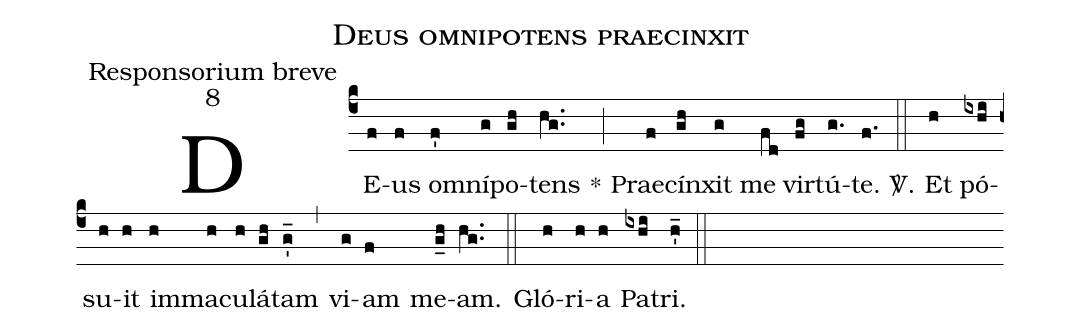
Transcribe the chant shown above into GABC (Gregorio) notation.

name:Deus omnipotens praecinxit;
office-part:Responsorium breve;
mode:8;
%%
(c4) DE(f)us(f) o(f')mní(g)po(gh)tens(hg..) *(;) Prae(f)cín(gh)xit(g) me(fd) vir(fg)tú(g.)te.(f.) <sp>V/</sp>.(::) Et(h) pó(ixhi)su(h)it(h) im(h)ma(h)cu(h)lá(gh)tam(g'_) (,) vi(g)am(f) me(g_h)am.(hg..) (::) Gló(h)ri(h)a(h) Pa(ixhi)tri.(h'_) (::)
